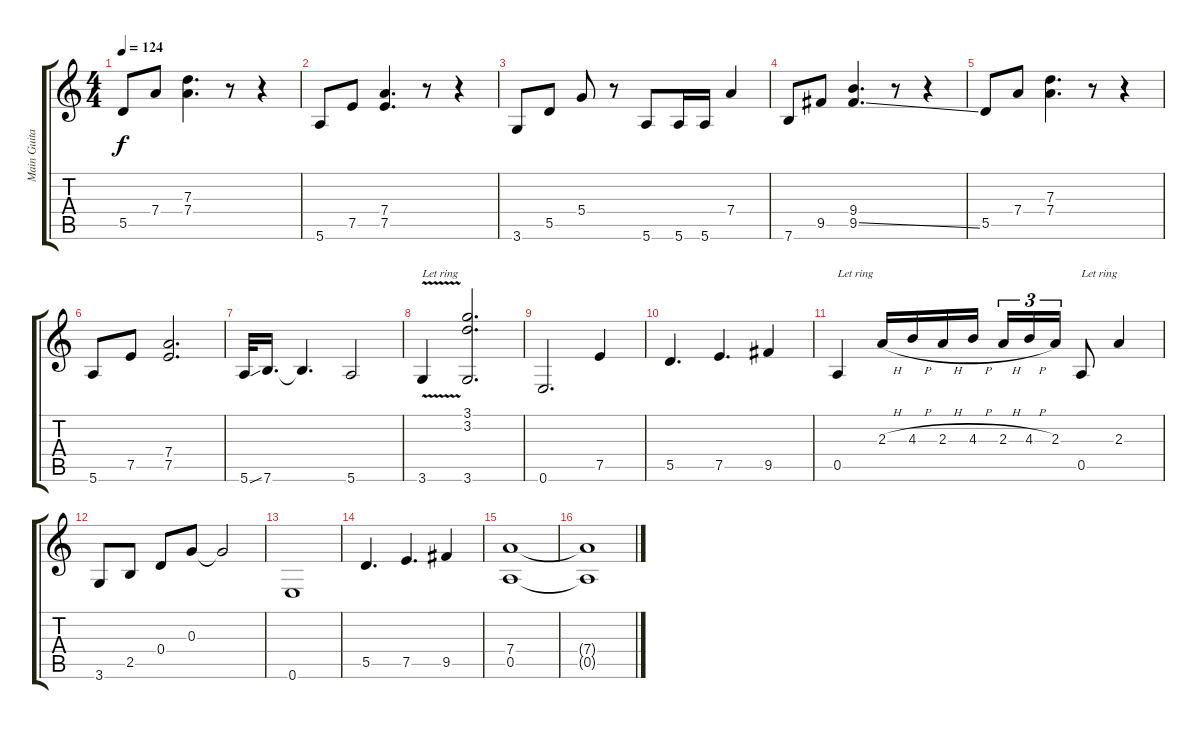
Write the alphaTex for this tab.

\track ("Main Guitar" "Main Guita") {instrument overdrivenguitar}
\staff {score tabs}
\tuning (E4 B3 G3 D3 A2 E2) {hide}
\ts (4 4)
\tempo 124
\clef g2
\ks c
5.5.8{dy f} 7.4.8 (7.3 7.4).4{d} r.8 r.4 |
5.6.8 7.5.8 (7.4 7.5).4{d} r.8 r.4 |
3.6.8 5.5.8 5.4.8 r.8 5.6.8 5.6.16 5.6.16 7.4.4 |
7.6.8 9.5.8 (9.4 9.5{ss}).4{d} r.8 r.4 |
5.5.8 7.4.8 (7.3 7.4).4{d} r.8 r.4 |
5.6.8 7.5.8 (7.4 7.5).2{d} |
5.6{ss}.32 7.6.16{d} 7.6{t}.4{d} 5.6.2 |
3.6{v}.4{txt "Let ring"} (3.1 3.2 3.6).2{d} |
0.6.2{d} 7.5.4 |
5.5.4{d} 7.5.4{d} 9.5.4 |
0.5.4{txt "Let ring"} 2.3{h}.16 4.3{h}.16 2.3{h}.16 4.3{h}.16 2.3{h}.16{tu (3 2)} 4.3{h}.16{tu (3 2)} 2.3.16{tu (3 2)} 0.5.8{txt "Let ring"} 2.3.4 |
3.6.8 2.5.8 0.4.8 0.3.8 0.3{t}.2 |
0.6.1 |
5.5.4{d} 7.5.4{d} 9.5.4 |
(7.4 0.5).1 |
(7.4{t} 0.5{t}).1
